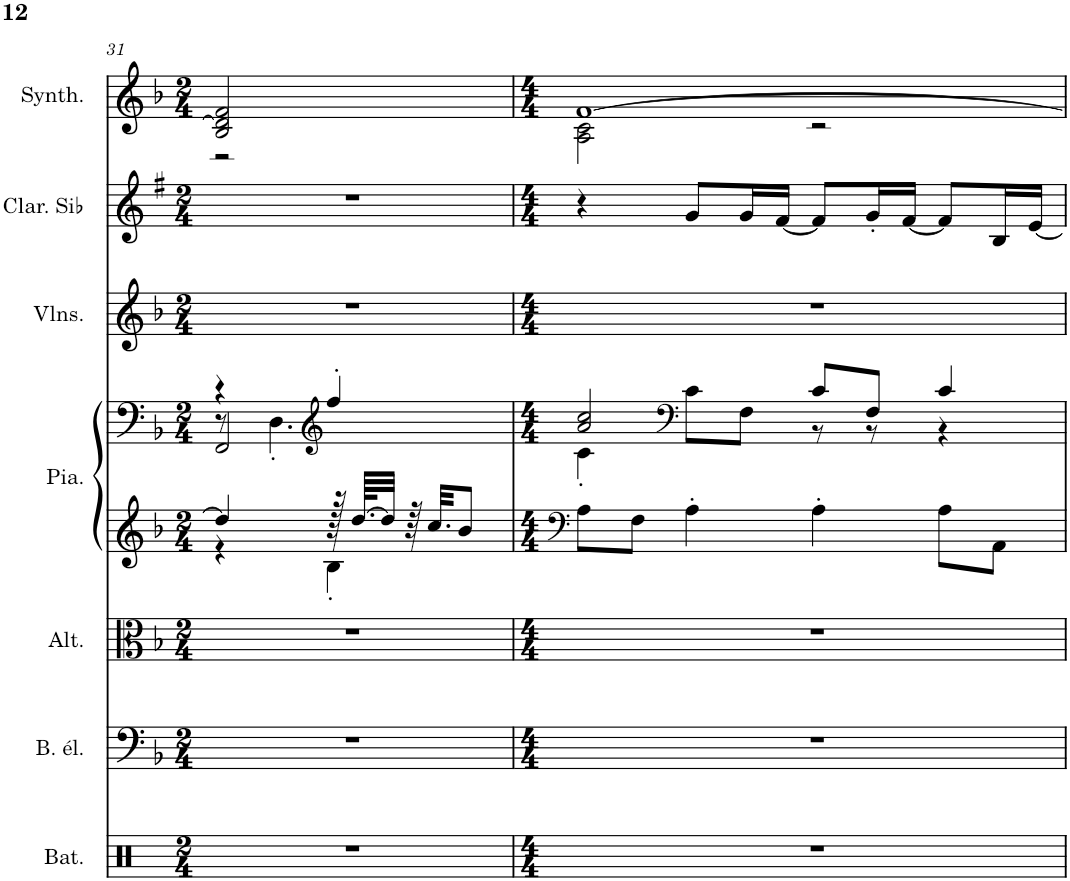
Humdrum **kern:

**kern	**kern	**kern	**kern	**kern	**kern	**kern	**kern
*part7	*part6	*part5	*part4	*part4	*part3	*part2	*part1
*staff8	*staff7	*staff6	*staff5	*staff4	*staff3	*staff2	*staff1
*I"Batterie, Drums	*I"Basse électrique à 5 cordes, Electric Bass (finger)	*I"Altos, String Ensemble 1	*I"Piano, Acoustic Grand Piano	*	*I"Violons, String Ensemble 1	*I"Clarinette en Sib	*I"Synthétiseur Pad, Pad 2 (warm)
*I'Bat.	*I'B. él.	*I'Alt.	*I'Pia.	*	*I'Vlns.	*I'Clar. Sib	*I'Synth.
!!LO:PB:g=z
*clefX	*clefF4	*clefC3	*clefG2	*clefF4	*clefG2	*clefG2	*clefG2
*	*Trd7c12	*	*	*	*	*Trd1c2	*
*k[]	*k[b-]	*k[b-]	*k[b-]	*k[b-]	*k[b-]	*k[f#]	*k[b-]
*M2/4	*M2/4	*M2/4	*M2/4	*M2/4	*M2/4	*M2/4	*M2/4
=31	=31	=31	=31	=31	=31	=31	=31
*	*	*	*^	*^	*	*	*^
*	*	*	*	*	*	*^	*	*	*	*
2r	2r	2r	4dd/]	4r	4r	8r	2FF/	2r	2r	2B-/ 2d/] 2f/	2r
.	.	.	.	.	.	4.D'\	.	.	.	.	.
*	*	*	*	*	*clefG2	*	*	*	*	*	*
.	.	.	128r	4B-'\	4ff'/	.	.	.	.	.	.
.	.	.	[64.dd/KLLL	.	.	.	.	.	.	.	.
.	.	.	32dd/JJJ]	.	.	.	.	.	.	.	.
.	.	.	64r	.	.	.	.	.	.	.	.
.	.	.	32.cc/KKL	.	.	.	.	.	.	.	.
.	.	.	8b-/J	.	.	.	.	.	.	.	.
*	*	*	*v	*v	*	*	*	*	*	*	*
*	*	*	*	*v	*v	*v	*	*	*	*
=32	=32	=32	=32	=32	=32	=32	=32	=32
*	*	*	*clefF4	*	*	*	*	*
*M4/4	*M4/4	*M4/4	*M4/4	*M4/4	*M4/4	*M4/4	*M4/4	*
*	*	*	*	*^	*	*	*	*
1r	1r	1r	8A\L	2a/ 2cc/	4c'\	1r	4r	[1f	2A\ 2c\
.	.	.	8F\J	.	.	.	.	.	.
*	*	*	*	*clefF4	*	*	*	*	*
.	.	.	4A'\	.	8c\L	.	8g/L	.	.
.	.	.	.	.	8F\J	.	16g/L	.	.
.	.	.	.	.	.	.	[16f#/JJ	.	.
.	.	.	4A'\	8c/L	8r	.	8f#/L]	.	2r
.	.	.	.	8F/J	8r	.	16g'/L	.	.
.	.	.	.	.	.	.	[16f#/JJ	.	.
.	.	.	8A\L	4c/	4r	.	8f#/L]	.	.
.	.	.	8AA\J	.	.	.	16B/L	.	.
.	.	.	.	.	.	.	[16e/JJ	.	.
*	*	*	*	*v	*v	*	*	*v	*v
=	=	=	=	=	=	=	=
*-	*-	*-	*-	*-	*-	*-	*-
